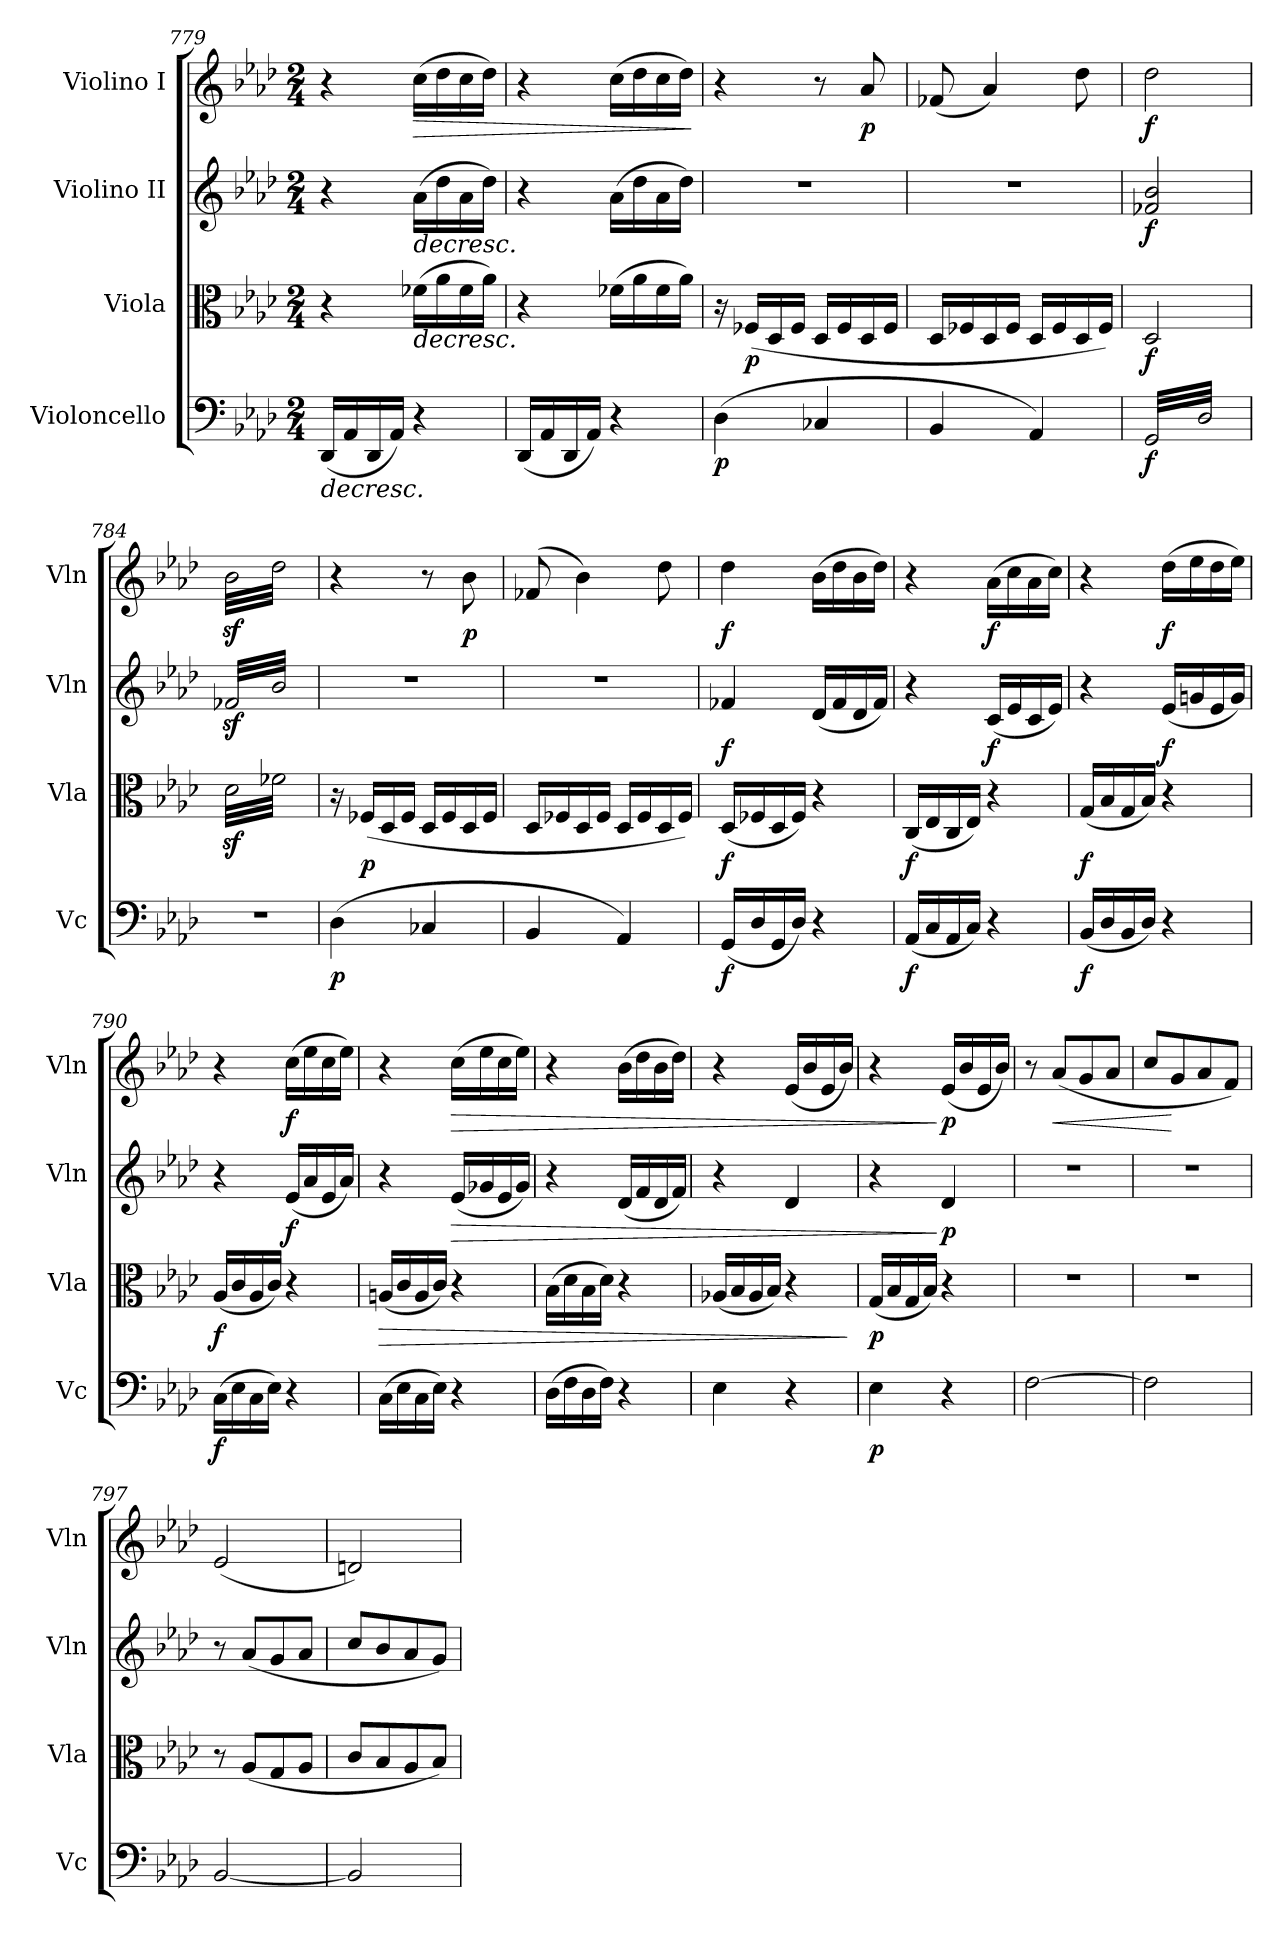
**kern	**dynam	**kern	**dynam	**kern	**dynam	**kern	**dynam
*part4	*part4	*part3	*part3	*part2	*part2	*part1	*part1
*staff4	*staff4	*staff3	*staff3	*staff2	*staff2	*staff1	*staff1
*I"Violoncello	*	*I"Viola	*	*I"Violino II	*	*I"Violino I	*
*I'Vc	*	*I'Vla	*	*I'Vln	*	*I'Vln	*
!!LO:PB:g=z
*clefF4	*	*clefC3	*	*clefG2	*	*clefG2	*
*k[b-e-a-d-]	*	*k[b-e-a-d-]	*	*k[b-e-a-d-]	*	*k[b-e-a-d-]	*
*M2/4	*	*M2/4	*	*M2/4	*	*M2/4	*
=779	=779	=779	=779	=779	=779	=779	=779
!	!LO:HP:b	!	!	!	!	!	!
(16DD-/LL	>	4r	.	4r	.	4r	.
16AA-/	.	.	.	.	.	.	.
16DD-/	.	.	.	.	.	.	.
16AA-/JJ)	.	.	.	.	.	.	.
!	!	!	!LO:HP:b	!	!LO:HP:b	!	!LO:HP:b
4r	.	(16f-X\LL	>	(16a-\LL	>	(16cc\LL	>
.	.	16a-\	.	16dd-\	.	16dd-\	.
.	.	16f-\	.	16a-\	.	16cc\	.
.	.	16a-\JJ)	.	16dd-\JJ)	.	16dd-\JJ)	.
=780	=780	=780	=780	=780	=780	=780	=780
(16DD-/LL	.	4r	.	4r	.	4r	.
16AA-/	.	.	.	.	.	.	.
16DD-/	.	.	.	.	.	.	.
16AA-/JJ)	.	.	.	.	.	.	.
4r	.	(16f-X\LL	.	(16a-\LL	.	(16cc\LL	.
.	.	16a-\	.	16dd-\	.	16dd-\	.
.	.	16f-\	.	16a-\	.	16cc\	.
.	.	16a-\JJ)	.	16dd-\JJ)	.	16dd-\JJ)	.
.	.	.	.	.	.	.	]
=781	=781	=781	=781	=781	=781	=781	=781
!	!LO:DY:b	!	!	!	!	!	!
(4D-\	p	16r	.	2r	.	4r	.
!	!	!	!LO:DY:b	!	!	!	!
.	.	(16F-X/LL	p	.	.	.	.
.	.	16D-/	.	.	.	.	.
.	.	16F-/JJ	.	.	.	.	.
4C-X/	.	16D-/LL	.	.	.	8r	.
.	.	16F-/	.	.	.	.	.
!	!	!	!	!	!	!	!LO:DY:b
.	.	16D-/	.	.	.	8a-/	p
.	.	16F-/JJ	.	.	.	.	.
=782	=782	=782	=782	=782	=782	=782	=782
4BB-/	.	16D-/LL	.	2r	.	(8f-X/	.
.	.	16F-X/	.	.	.	.	.
.	.	16D-/	.	.	.	4a-/)	.
.	.	16F-/JJ	.	.	.	.	.
4AA-/)	.	16D-/LL	.	.	.	.	.
.	.	16F-/	.	.	.	.	.
.	.	16D-/	.	.	.	8dd-\	.
.	.	16F-/JJ)	.	.	.	.	.
=783	=783	=783	=783	=783	=783	=783	=783
!	!LO:DY:b	!	!LO:DY:b	!	!LO:DY:b	!	!LO:DY:b
*tremolo	*	*	*	*	*	*	*
(32GG/LLL	f	2D-/	f	2f-X/ 2b-/	f	2dd-\	f
32D-/)	.	.	.	.	.	.	.
32GG/	.	.	.	.	.	.	.
32D-/)	.	.	.	.	.	.	.
32GG/	.	.	.	.	.	.	.
32D-/)	.	.	.	.	.	.	.
32GG/	.	.	.	.	.	.	.
32D-/)	.	.	.	.	.	.	.
32GG/	.	.	.	.	.	.	.
32D-/)	.	.	.	.	.	.	.
32GG/	.	.	.	.	.	.	.
32D-/)	.	.	.	.	.	.	.
32GG/	.	.	.	.	.	.	.
32D-/)	.	.	.	.	.	.	.
32GG/	.	.	.	.	.	.	.
32D-/)JJJ	.	.	.	.	.	.	.
*Xtremolo	*	*	*	*	*	*	*
=784	=784	=784	=784	=784	=784	=784	=784
*	*	*tremolo	*	*	*	*	*
*	*	*	*	*tremolo	*	*	*
*	*	*	*	*	*	*tremolo	*
2r	.	(32d-z<\LLL	.	(32f-Xz</LLL	.	(32b-z<\LLL	.
.	.	32f-X\)	.	32b-/)	.	32dd-\)	.
.	.	32d-z<\	.	32f-Xz</	.	32b-z<\	.
.	.	32f-X\)	.	32b-/)	.	32dd-\)	.
.	.	32d-z<\	.	32f-Xz</	.	32b-z<\	.
.	.	32f-X\)	.	32b-/)	.	32dd-\)	.
.	.	32d-z<\	.	32f-Xz</	.	32b-z<\	.
.	.	32f-X\)	.	32b-/)	.	32dd-\)	.
.	.	32d-z<\	.	32f-Xz</	.	32b-z<\	.
.	.	32f-X\)	.	32b-/)	.	32dd-\)	.
.	.	32d-z<\	.	32f-Xz</	.	32b-z<\	.
.	.	32f-X\)	.	32b-/)	.	32dd-\)	.
.	.	32d-z<\	.	32f-Xz</	.	32b-z<\	.
.	.	32f-X\)	.	32b-/)	.	32dd-\)	.
.	.	32d-z<\	.	32f-Xz</	.	32b-z<\	.
.	.	32f-X\)JJJ	.	32b-/)JJJ	.	32dd-\)JJJ	.
*	*	*	*	*	*	*Xtremolo	*
*	*	*	*	*Xtremolo	*	*	*
*	*	*Xtremolo	*	*	*	*	*
=785	=785	=785	=785	=785	=785	=785	=785
!	!LO:DY:b	!	!	!	!	!	!
(4D-\	p	16r	.	2r	.	4r	.
.	.	.	.	.	.	.	.
!	!	!	!LO:DY:b	!	!	!	!
.	.	(16F-X/LL	p	.	.	.	.
.	.	.	.	.	.	.	.
.	.	16D-/	.	.	.	.	.
.	.	.	.	.	.	.	.
.	.	16F-/JJ	.	.	.	.	.
.	.	.	.	.	.	.	.
4C-X/	.	16D-/LL	.	.	.	8r	.
.	.	16F-/	.	.	.	.	.
!	!	!	!	!	!	!	!LO:DY:b
.	.	16D-/	.	.	.	8b-\	p
.	.	16F-/JJ	.	.	.	.	.
!!LO:LB:g=z
=786	=786	=786	=786	=786	=786	=786	=786
4BB-/	.	16D-/LL	.	2r	.	(>8f-X/	.
.	.	16F-X/	.	.	.	.	.
.	.	16D-/	.	.	.	4b-\)	.
.	.	16F-/JJ	.	.	.	.	.
4AA-/)	.	16D-/LL	.	.	.	.	.
.	.	16F-/	.	.	.	.	.
.	.	16D-/	.	.	.	8dd-\	.
.	.	16F-/JJ)	.	.	.	.	.
=787	=787	=787	=787	=787	=787	=787	=787
!	!LO:DY:b	!	!LO:DY:b	!	!LO:DY:b	!	!LO:DY:b
(16GG/LL	f	(16D-/LL	f	4f-X/	f	4dd-\	f
16D-/	.	16F-X/	.	.	.	.	.
16GG/	.	16D-/	.	.	.	.	.
16D-/JJ)	.	16F-/JJ)	.	.	.	.	.
4r	.	4r	.	(16d-/LL	.	(16b-\LL	.
.	.	.	.	16f-/	.	16dd-\	.
.	.	.	.	16d-/	.	16b-\	.
.	.	.	.	16f-/JJ)	.	16dd-\JJ)	.
=788	=788	=788	=788	=788	=788	=788	=788
!	!LO:DY:b	!	!LO:DY:b	!	!	!	!
(16AA-/LL	f	(16C/LL	f	4r	.	4r	.
16C/	.	16E-/	.	.	.	.	.
16AA-/	.	16C/	.	.	.	.	.
16C/JJ)	.	16E-/JJ)	.	.	.	.	.
!	!	!	!	!	!LO:DY:b	!	!LO:DY:b
4r	.	4r	.	(16c/LL	f	(16a-\LL	f
.	.	.	.	16e-/	.	16cc\	.
.	.	.	.	16c/	.	16a-\	.
.	.	.	.	16e-/JJ)	.	16cc\JJ)	.
=789	=789	=789	=789	=789	=789	=789	=789
!	!LO:DY:b	!	!LO:DY:b	!	!	!	!
(16BB-/LL	f	(16G/LL	f	4r	.	4r	.
16D-/	.	16B-/	.	.	.	.	.
16BB-/	.	16G/	.	.	.	.	.
16D-/JJ)	.	16B-/JJ)	.	.	.	.	.
!	!	!	!	!	!LO:DY:b	!	!LO:DY:b
4r	.	4r	.	(16e-/LL	f	(16dd-\LL	f
.	.	.	.	16gn/	.	16ee-\	.
.	.	.	.	16e-/	.	16dd-\	.
.	.	.	.	16g/JJ)	.	16ee-\JJ)	.
=790	=790	=790	=790	=790	=790	=790	=790
!	!LO:DY:b	!	!LO:DY:b	!	!	!	!
(16C\LL	f	(16A-/LL	f	4r	.	4r	.
16E-\	.	16c/	.	.	.	.	.
16C\	.	16A-/	.	.	.	.	.
16E-\JJ)	.	16c/JJ)	.	.	.	.	.
!	!	!	!	!	!LO:DY:b	!	!LO:DY:b
4r	.	4r	.	(16e-/LL	f	(16cc\LL	f
.	.	.	.	16a-/	.	16ee-\	.
.	.	.	.	16e-/	.	16cc\	.
.	.	.	.	16a-/JJ)	.	16ee-\JJ)	.
=791	=791	=791	=791	=791	=791	=791	=791
!	!	!	!LO:HP:b	!	!	!	!
(16C\LL	.	(16An/LL	>	4r	.	4r	.
16E-\	.	16c/	.	.	.	.	.
16C\	.	16A/	.	.	.	.	.
16E-\JJ)	.	16c/JJ)	.	.	.	.	.
!	!	!	!	!	!LO:HP:b	!	!LO:HP:b
4r	.	4r	.	(16e-/LL	>	(16cc\LL	>
.	.	.	.	16g-X/	.	16ee-\	.
.	.	.	.	16e-/	.	16cc\	.
.	.	.	.	16g-/JJ)	.	16ee-\JJ)	.
!!LO:LB:g=z
=792	=792	=792	=792	=792	=792	=792	=792
(16D-\LL	.	(16B-\LL	.	4r	.	4r	.
16F\	.	16d-\	.	.	.	.	.
16D-\	.	16B-\	.	.	.	.	.
16F\JJ)	.	16d-\JJ)	.	.	.	.	.
4r	.	4r	.	(16d-/LL	.	(16b-\LL	.
.	.	.	.	16f/	.	16dd-\	.
.	.	.	.	16d-/	.	16b-\	.
.	.	.	.	16f/JJ)	.	16dd-\JJ)	.
=793	=793	=793	=793	=793	=793	=793	=793
4E-\	.	(16A-X/LL	.	4r	.	4r	.
.	.	16B-/	.	.	.	.	.
.	.	16A-/	.	.	.	.	.
.	.	16B-/JJ)	.	.	.	.	.
4r	.	4r	.	4d-/	.	(16e-/LL	.
.	.	.	.	.	.	16b-/	.
.	.	.	.	.	.	16e-/	.
.	.	.	.	.	.	16b-/JJ)	.
.	]	.	]	.	.	.	.
=794	=794	=794	=794	=794	=794	=794	=794
!	!LO:DY:b	!	!LO:DY:b	!	!	!	!
4E-\	p	(16G/LL	p	4r	.	4r	.
.	.	16B-/	.	.	.	.	.
.	.	16G/	.	.	.	.	.
.	.	16B-/JJ)	.	.	.	.	.
!	!	!	!	!	!LO:DY:n=1:b	!	!LO:DY:n=1:b
4r	.	4r	.	4d-/	] p	(16e-/LL	] p
.	.	.	.	.	.	16b-/	.
.	.	.	.	.	.	16e-/	.
.	.	.	.	.	.	16b-/JJ)	.
=795	=795	=795	=795	=795	=795	=795	=795
[2F\	.	2r	.	2r	.	8r	.
!	!	!	!	!	!	!	!LO:HP:b
.	.	.	.	.	.	(8a-/L	<
.	.	.	.	.	.	8g/	.
.	.	.	.	.	.	8a-/J	.
=796	=796	=796	=796	=796	=796	=796	=796
2F\]	.	2r	.	2r	.	8cc/L	.
.	.	.	.	.	.	8g/	[
.	.	.	.	.	.	8a-/	.
.	.	.	.	.	.	8f/J)	.
=797	=797	=797	=797	=797	=797	=797	=797
[2BB-/	.	8r	.	8r	.	(2e-/	.
.	.	(8A-/L	.	(8a-/L	.	.	.
.	.	8G/	.	8g/	.	.	.
.	.	8A-/J	.	8a-/J	.	.	.
=798	=798	=798	=798	=798	=798	=798	=798
2BB-/]	.	8c/L	.	8cc/L	.	2dn/)	.
.	.	8B-/	]	8b-/	]	.	.
.	.	8A-/	.	8a-/	.	.	.
.	.	8B-/J)	.	8g/J)	.	.	.
=	=	=	=	=	=	=	=
*-	*-	*-	*-	*-	*-	*-	*-
